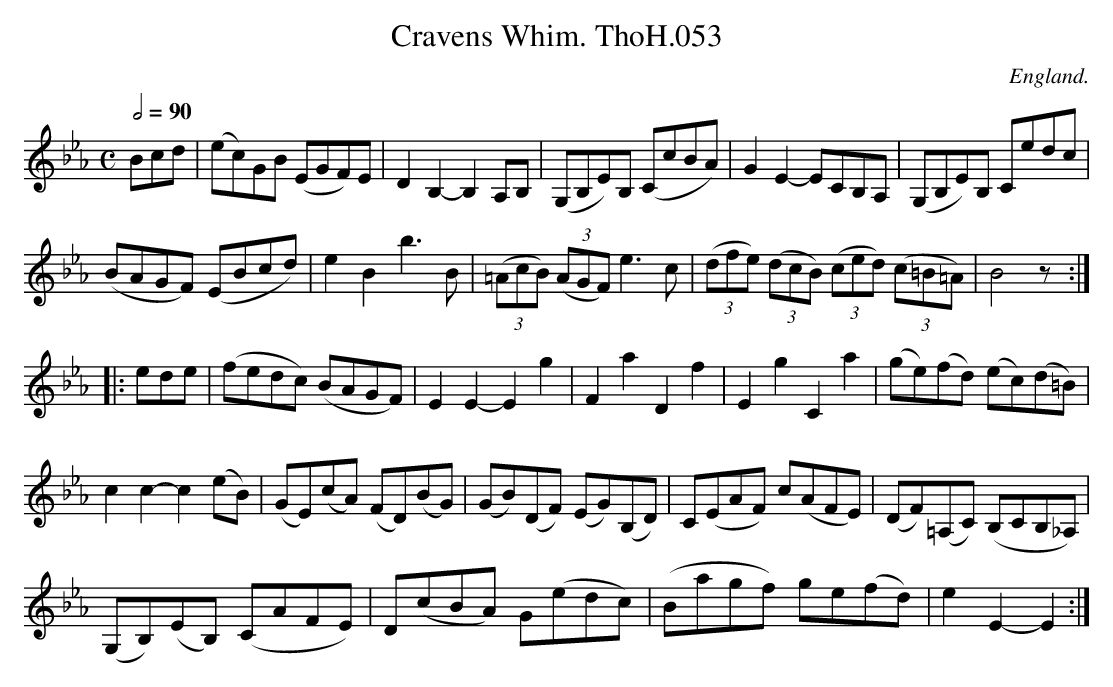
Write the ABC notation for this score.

X:1
T:Cravens Whim. ThoH.053
Q:1/2=90
M:C
L:1/8
O:England.
K:Eb
Bcd|(ec)GB (EGF)E|D2B,2-B,2A,B,|(G,B,E)B, (CcBA)|G2E2-ECB,A,|(G,B,E)B, Cedc|
(BAGF) (EBcd)|e2B2b3B|((3=AcB) ((3AGF)e3c|((3dfe) ((3dcB) ((3ced) ((3c=B=A)|B4z:|
|:ede|(fedc) (BAGF)|E2E2-E2g2|F2a2D2f2|E2g2C2a2|(ge)(fd) (ec)(d=B)|
c2c2-c2(eB)|(GE)(cA) (FD)(BG)|(GB)(DF) (EG)(B,D)|C(EAF) c(AFE)|(DF)(=A,C) (B,CB,_A,)|
(G,B,)(EB,) (CAFE)|D(cBA) G(edc)|(Bagf) ge(fd)|e2E2-E2:|
